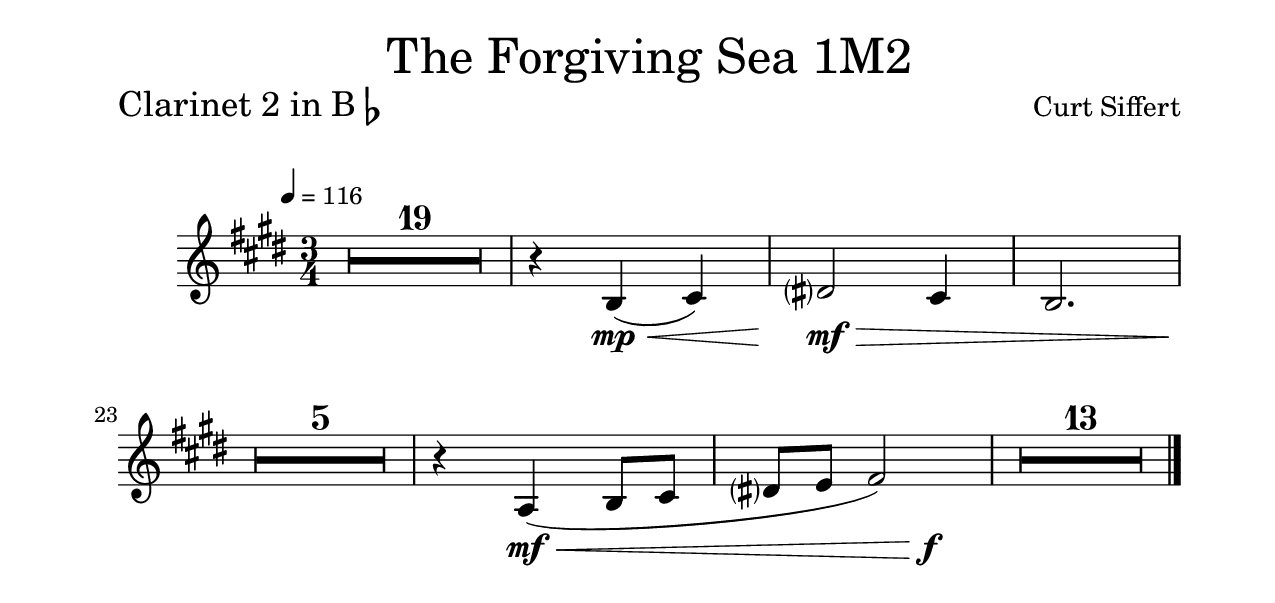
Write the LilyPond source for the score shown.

\version "2.24.0"
\include "english.ly"
\include "../lib/parts.ily"

\paper {
	ragged-last-bottom = ##t
}

\header {
	instrument = \markup { "Clarinet 2 in B"\flat }
}

\version "2.24.0"
\include "english.ly"

clarinetTwoNotes = \relative c' {

	\time 3/4
	\key d \major
	\set tieWaitForNote = ##t

	R2.*19 |
	r4 a\mp\<( b) |
	\tag #'part { cs?2\mf\>b4 | }
	\tag #'score { cs2\mf\>b4 | }
	a2. |
	
	\tag #'part { \break }
	
	R2.*5\! |
	
	r4 g\mf\<( a8 b |
	\tag #'part { cs?8 d << {e2)} {s4 s4\f} >> | }
	\tag #'score { cs8 d << {e2)} {s4 s4\f} >> | }

	R2.*13
		
	\bar "|."
		
}


{ 
	\everyPartScore
	\transpose bf c'
	\keepWithTag #'part \clarinetTwoNotes
}	
